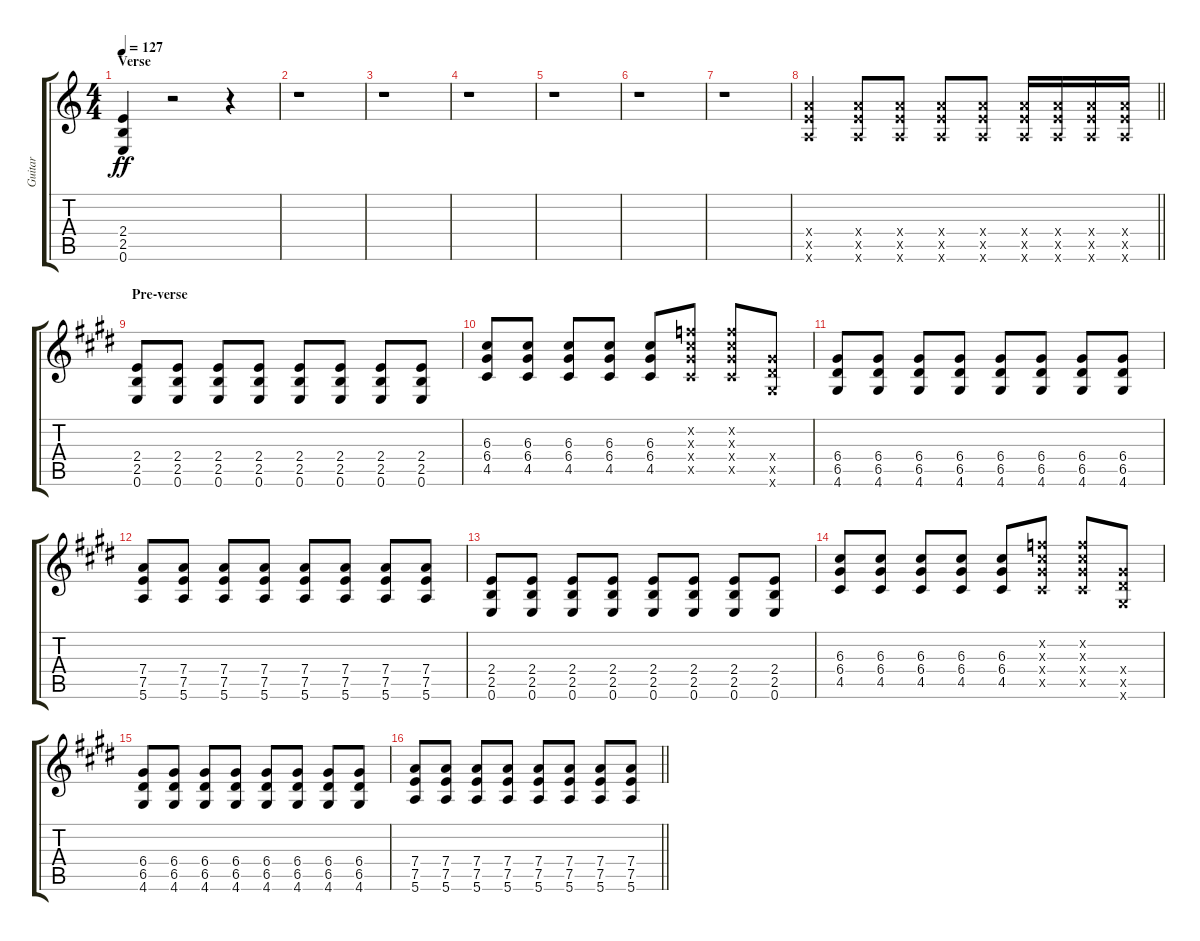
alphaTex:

\track ("Guitar" "Guitar") {instrument distortionguitar}
\staff {score tabs}
\tuning (E4 B3 G3 D3 A2 E2) {hide}
\ts (4 4)
\section ("" "Verse")
\tempo 127
\clef g2
\ks c
(2.4 2.5 0.6).4{dy ff} r.2 r.4 |
r.1 |
r.1 |
r.1 |
r.1 |
r.1 |
r.1 |
\barLineRight lightlight
(7.4{x} 7.5{x} 5.6{x}).4 (7.4{x} 7.5{x} 5.6{x}).8 (7.4{x} 7.5{x} 5.6{x}).8 (7.4{x} 7.5{x} 5.6{x}).8 (7.4{x} 7.5{x} 5.6{x}).8 (7.4{x} 7.5{x} 5.6{x}).16 (7.4{x} 7.5{x} 5.6{x}).16 (7.4{x} 7.5{x} 5.6{x}).16 (7.4{x} 7.5{x} 5.6{x}).16 |
\section ("" "Pre-verse")
\ks e
(2.4 2.5 0.6).8 (2.4 2.5 0.6).8 (2.4 2.5 0.6).8 (2.4 2.5 0.6).8 (2.4 2.5 0.6).8 (2.4 2.5 0.6).8 (2.4 2.5 0.6).8 (2.4 2.5 0.6).8 |
(6.3 6.4 4.5).8 (6.3 6.4 4.5).8 (6.3 6.4 4.5).8 (6.3 6.4 4.5).8 (6.3 6.4 4.5).8 (6.2{x} 6.3{x} 6.4{x} 4.5{x}).8 (6.2{x} 6.3{x} 6.4{x} 4.5{x}).8 (6.4{x} 6.5{x} 4.6{x}).8 |
(6.4 6.5 4.6).8 (6.4 6.5 4.6).8 (6.4 6.5 4.6).8 (6.4 6.5 4.6).8 (6.4 6.5 4.6).8 (6.4 6.5 4.6).8 (6.4 6.5 4.6).8 (6.4 6.5 4.6).8 |
(7.4 7.5 5.6).8 (7.4 7.5 5.6).8 (7.4 7.5 5.6).8 (7.4 7.5 5.6).8 (7.4 7.5 5.6).8 (7.4 7.5 5.6).8 (7.4 7.5 5.6).8 (7.4 7.5 5.6).8 |
(2.4 2.5 0.6).8 (2.4 2.5 0.6).8 (2.4 2.5 0.6).8 (2.4 2.5 0.6).8 (2.4 2.5 0.6).8 (2.4 2.5 0.6).8 (2.4 2.5 0.6).8 (2.4 2.5 0.6).8 |
(6.3 6.4 4.5).8 (6.3 6.4 4.5).8 (6.3 6.4 4.5).8 (6.3 6.4 4.5).8 (6.3 6.4 4.5).8 (6.2{x} 6.3{x} 6.4{x} 4.5{x}).8 (6.2{x} 6.3{x} 6.4{x} 4.5{x}).8 (6.4{x} 6.5{x} 4.6{x}).8 |
(6.4 6.5 4.6).8 (6.4 6.5 4.6).8 (6.4 6.5 4.6).8 (6.4 6.5 4.6).8 (6.4 6.5 4.6).8 (6.4 6.5 4.6).8 (6.4 6.5 4.6).8 (6.4 6.5 4.6).8 |
\barLineRight lightlight
(7.4 7.5 5.6).8 (7.4 7.5 5.6).8 (7.4 7.5 5.6).8 (7.4 7.5 5.6).8 (7.4 7.5 5.6).8 (7.4 7.5 5.6).8 (7.4 7.5 5.6).8 (7.4{ss} 7.5{ss} 5.6{ss}).8
